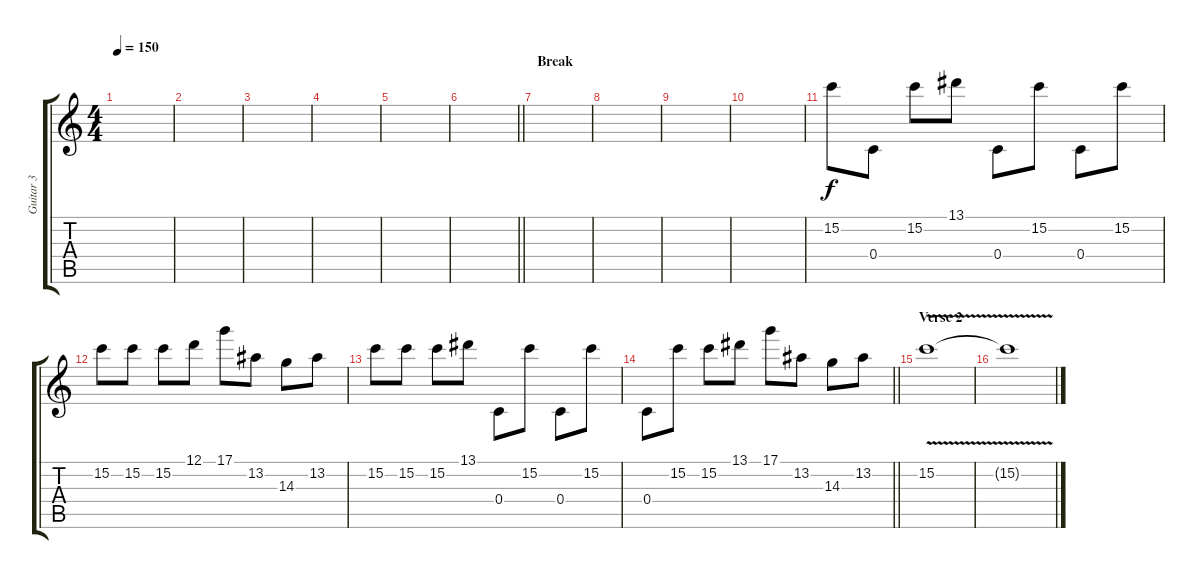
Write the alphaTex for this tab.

\track ("Guitar 3" "Guitar 3") {instrument distortionguitar}
\staff {score tabs}
\tuning (D4 A3 F3 C3 G2 C2) {hide}
\ts (4 4)
\tempo 150
\clef g2
\ks c
|
|
|
|
|
\barLineRight lightlight
|
\section ("" "Break")
|
|
|
|
15.2.8{volume 13} 0.4.8 15.2.8 13.1.8 0.4.8 15.2.8 0.4.8 15.2.8 |
15.2.8 15.2.8 15.2.8 12.1.8 17.1.8 13.2.8 14.3.8 13.2.8 |
15.2.8 15.2.8 15.2.8 13.1.8 0.4.8 15.2.8 0.4.8 15.2.8 |
\barLineRight lightlight
0.4.8 15.2.8 15.2.8 13.1.8 17.1.8 13.2.8 14.3.8 13.2.8 |
\section ("" "Verse 2")
15.2{v}.1{volume 4} |
15.2{t}.1
